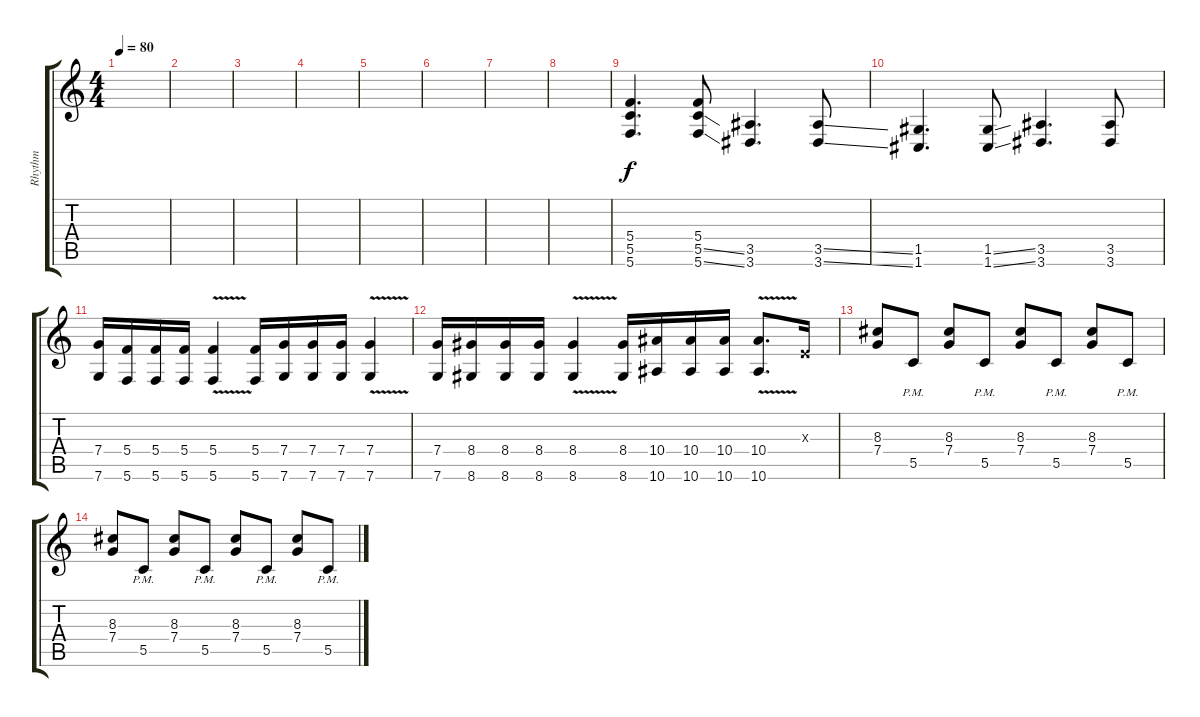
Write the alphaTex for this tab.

\track ("Rhythm" "Rhythm") {instrument distortionguitar}
\staff {score tabs}
\tuning (D4 A3 F3 C3 G2 C2) {hide}
\ts (4 4)
\tempo 80
\clef g2
\ks c
|
|
|
|
|
|
|
|
(5.4 5.5 5.6).4{d} (5.4 5.5{ss} 5.6{ss}).8 (3.5 3.6).4{d} (3.5{ss} 3.6{ss}).8 |
(1.5 1.6).4{d} (1.5{ss} 1.6{ss}).8 (3.5 3.6).4{d} (3.5 3.6).8 |
(7.4 7.6).16 (5.4 5.6).16 (5.4 5.6).16 (5.4 5.6).16 (5.4{v} 5.6).4 (5.4 5.6).16 (7.4 7.6).16 (7.4 7.6).16 (7.4 7.6).16 (7.4{v} 7.6).4 |
(7.4 7.6).16 (8.4 8.6).16 (8.4 8.6).16 (8.4 8.6).16 (8.4{v} 8.6).4 (8.4 8.6).16 (10.4 10.6).16 (10.4 10.6).16 (10.4 10.6).16 (10.4{v} 10.6).8{d} -1.3{x}.16 |
(8.3 7.4).8 5.5{pm}.8 (8.3 7.4).8 5.5{pm}.8 (8.3 7.4).8 5.5{pm}.8 (8.3 7.4).8 5.5{pm}.8 |
(8.3 7.4).8 5.5{pm}.8 (8.3 7.4).8 5.5{pm}.8 (8.3 7.4).8 5.5{pm}.8 (8.3 7.4).8 5.5{pm}.8
